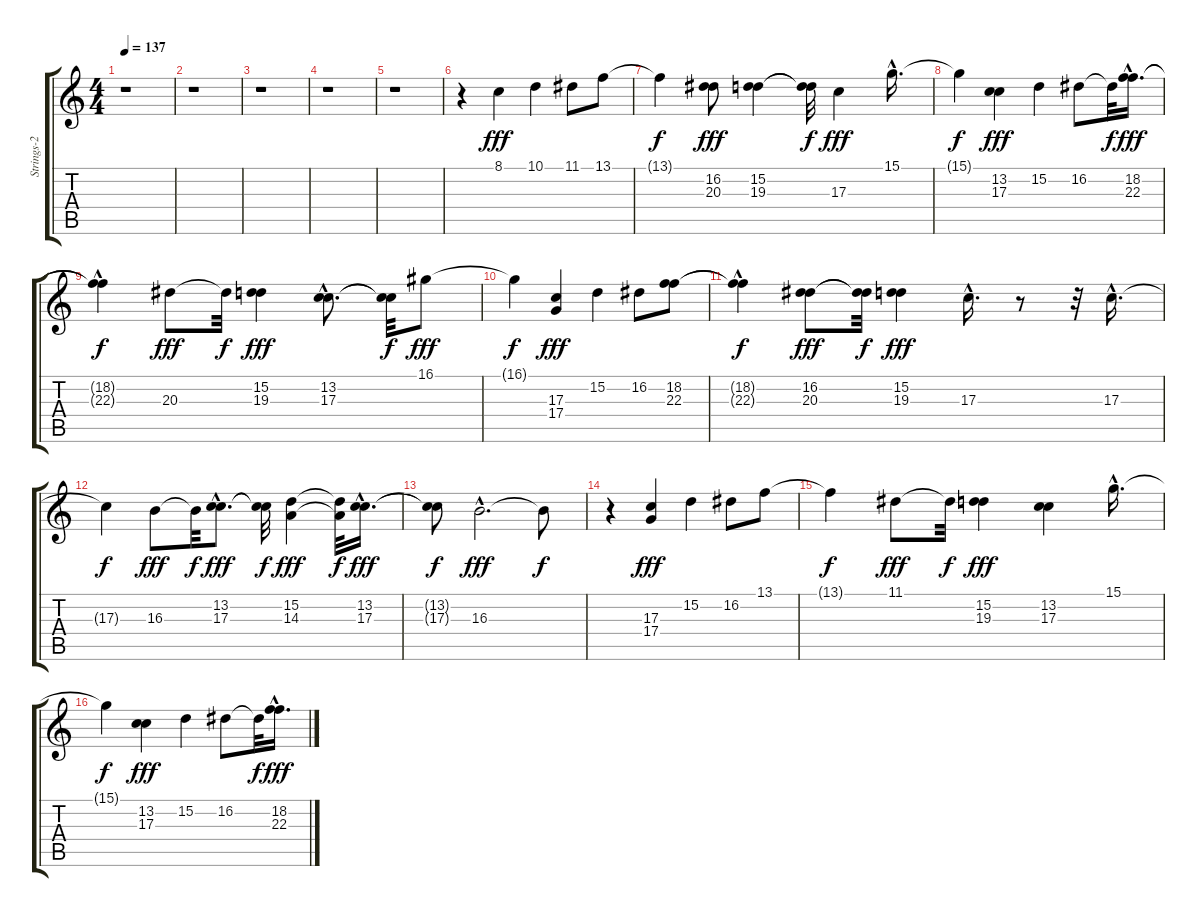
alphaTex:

\track ("Strings-2" "Strings-2") {instrument synthstrings2}
\staff {score tabs}
\tuning (E4 B3 G3 D3 A2 E2) {hide}
\ts (4 4)
\tempo 137
\clef g2
\ks c
r.1{dy f} |
r.1 |
r.1 |
r.1 |
r.1 |
r.4 8.1.4{dy fff} 10.1.4 11.1.8 13.1.8 |
13.1{t}.4{dy f} (16.2 20.3).8{dy fff} (15.2 19.3).4 (15.2{t} 19.3{t}).32{dy f} 17.3.4{dy fff} 15.1{hac}.16{d} |
15.1{t}.4{dy f} (13.2 17.3).4{dy fff} 15.2.4 16.2.8 16.2{t}.32{dy f} (18.2{hac} 22.3{hac}).16{d dy fff} |
(18.2{hac t} 22.3{hac t}).4{dy f} 20.3.8{dy fff} 20.3{t}.32{dy f} (15.2 19.3).4{dy fff} (13.2{hac} 17.3{hac}).8{d} (13.2{t} 17.3{t}).32{dy f} 16.1.8{dy fff} |
16.1{t}.4{dy f} (17.3 17.4).4{dy fff} 15.2.4 16.2.8 (18.2 22.3).8 |
(18.2{hac t} 22.3{hac t}).4{dy f} (16.2 20.3).8{dy fff} (16.2{t} 20.3{t}).32{dy f} (15.2 19.3).4{dy fff} 17.3{hac}.16{d} r.8 r.32 17.3{hac}.16{d} |
17.3{t}.4{dy f} 16.3.8{dy fff} 16.3{t}.32{dy f} (13.2{hac} 17.3{hac}).8{d dy fff} (13.2{t} 17.3{t}).32{dy f} (15.2 14.3).4{dy fff} (15.2{t} 14.3{t}).32{dy f} (13.2{hac} 17.3{hac}).16{d dy fff} |
(13.2{t} 17.3{t}).8{dy f} 16.3{hac}.2{d dy fff} 16.3{t}.8{dy f} |
r.4 (17.3 17.4).4{dy fff} 15.2.4 16.2.8 13.1.8 |
13.1{t}.4{dy f} 11.1.8{dy fff} 11.1{t}.32{dy f} (15.2 19.3).4{dy fff} (13.2 17.3).4 15.1{hac}.16{d} |
15.1{t}.4{dy f} (13.2 17.3).4{dy fff} 15.2.4 16.2.8 16.2{t}.32{dy f} (18.2{hac} 22.3{hac}).16{d dy fff}
